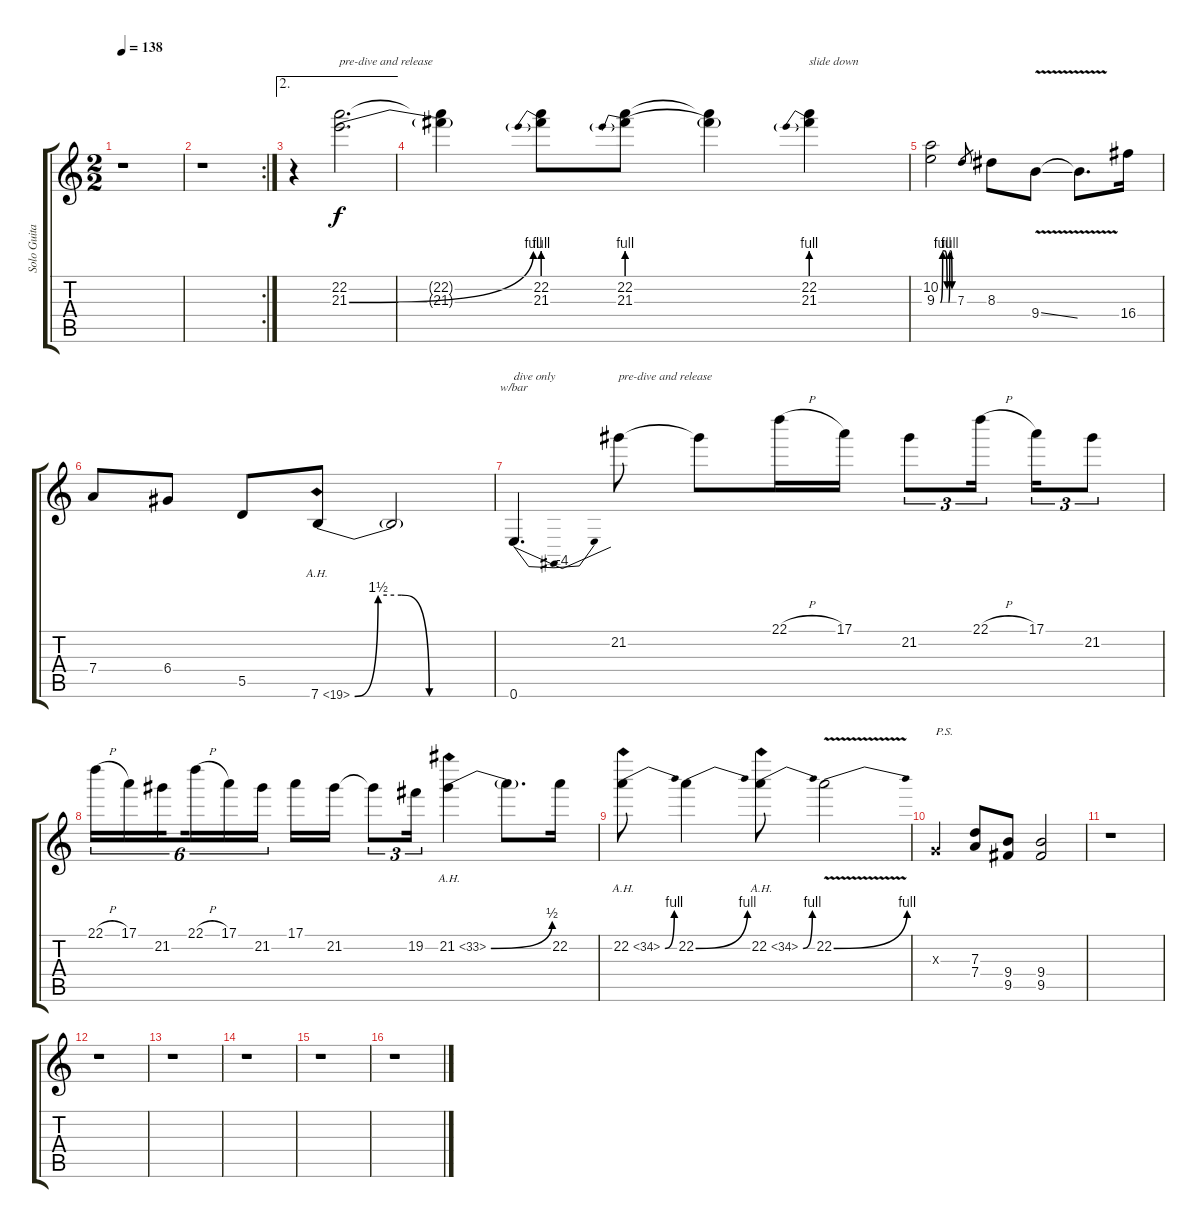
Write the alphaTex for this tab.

\track ("Solo Guitar" "Solo Guita") {instrument distortionguitar}
\staff {score tabs}
\tuning (E4 B3 G3 D3 A2 E2) {hide}
\ts (2 2)
\tempo 138
\clef g2
\ks c
r.1{dy f} |
\rc 2
r.1 |
\ae 2
r.4 (22.2 21.3{be (bend 0 0 60 4)}).2{d txt "pre-dive and release"} |
(22.2{t} 21.3{t}).4 (22.2 21.3{be (prebend 0 4 60 4)}).8 (22.2 21.3{be (prebend 0 4 60 4)}).8 (22.2{t} 21.3{t}).4 (22.2 21.3{be (prebend 0 4 60 4)}).4{txt "slide down"} |
(10.2 9.3{be (custom 0 0 10 4 20 4 30 0 37 0 42 4 47 4 52 0 60 0)}).2 7.3.8{gr} 8.3.8 9.4{v ss}.8 9.4{t}.8{d} 16.4.16 |
7.4.8 6.4.8 5.5.8 7.6{be (custom 0 0 10 6 20 6 32 0 60 0) ah 12}.8 7.6{t}.2 |
0.6.4{d tbe (dip default 0 0 30 -16 60 0) txt "dive only"} 21.2.8{txt "pre-dive and release"} 21.2{t}.8 22.1{h}.16 17.1.16 21.2.8{tu (3 2)} 22.1{h}.16{tu (3 2) beam splitsecondary} 17.1.16{tu (3 2)} 21.2.8{tu (3 2)} |
22.1{h}.16{tu (6 4)} 17.1.16{tu (6 4)} 21.2.16{tu (6 4) beam splitsecondary} 22.1{h}.16{tu (6 4)} 17.1.16{tu (6 4)} 21.2.16{tu (6 4) beam splitsecondary} 17.1.16 21.2.16 21.2{t}.8{tu (3 2)} 19.2.16{tu (3 2)} 21.2{be (bend 0 0 60 2) ah 12}.4 21.2{t}.8{d} 22.2.16 |
22.2{be (bend 0 0 60 4) ah 12}.8 22.2{be (bend 0 0 60 4)}.4 22.2{be (bend 0 0 60 4) ah 12}.8 22.2{be (bend 0 0 60 4) v}.2 |
0.3{x}.4{txt "P.S."} (7.3 7.4).8 (9.4 9.5).8 (9.4 9.5).2 |
r.1 |
r.1 |
r.1 |
r.1 |
r.1 |
r.1
